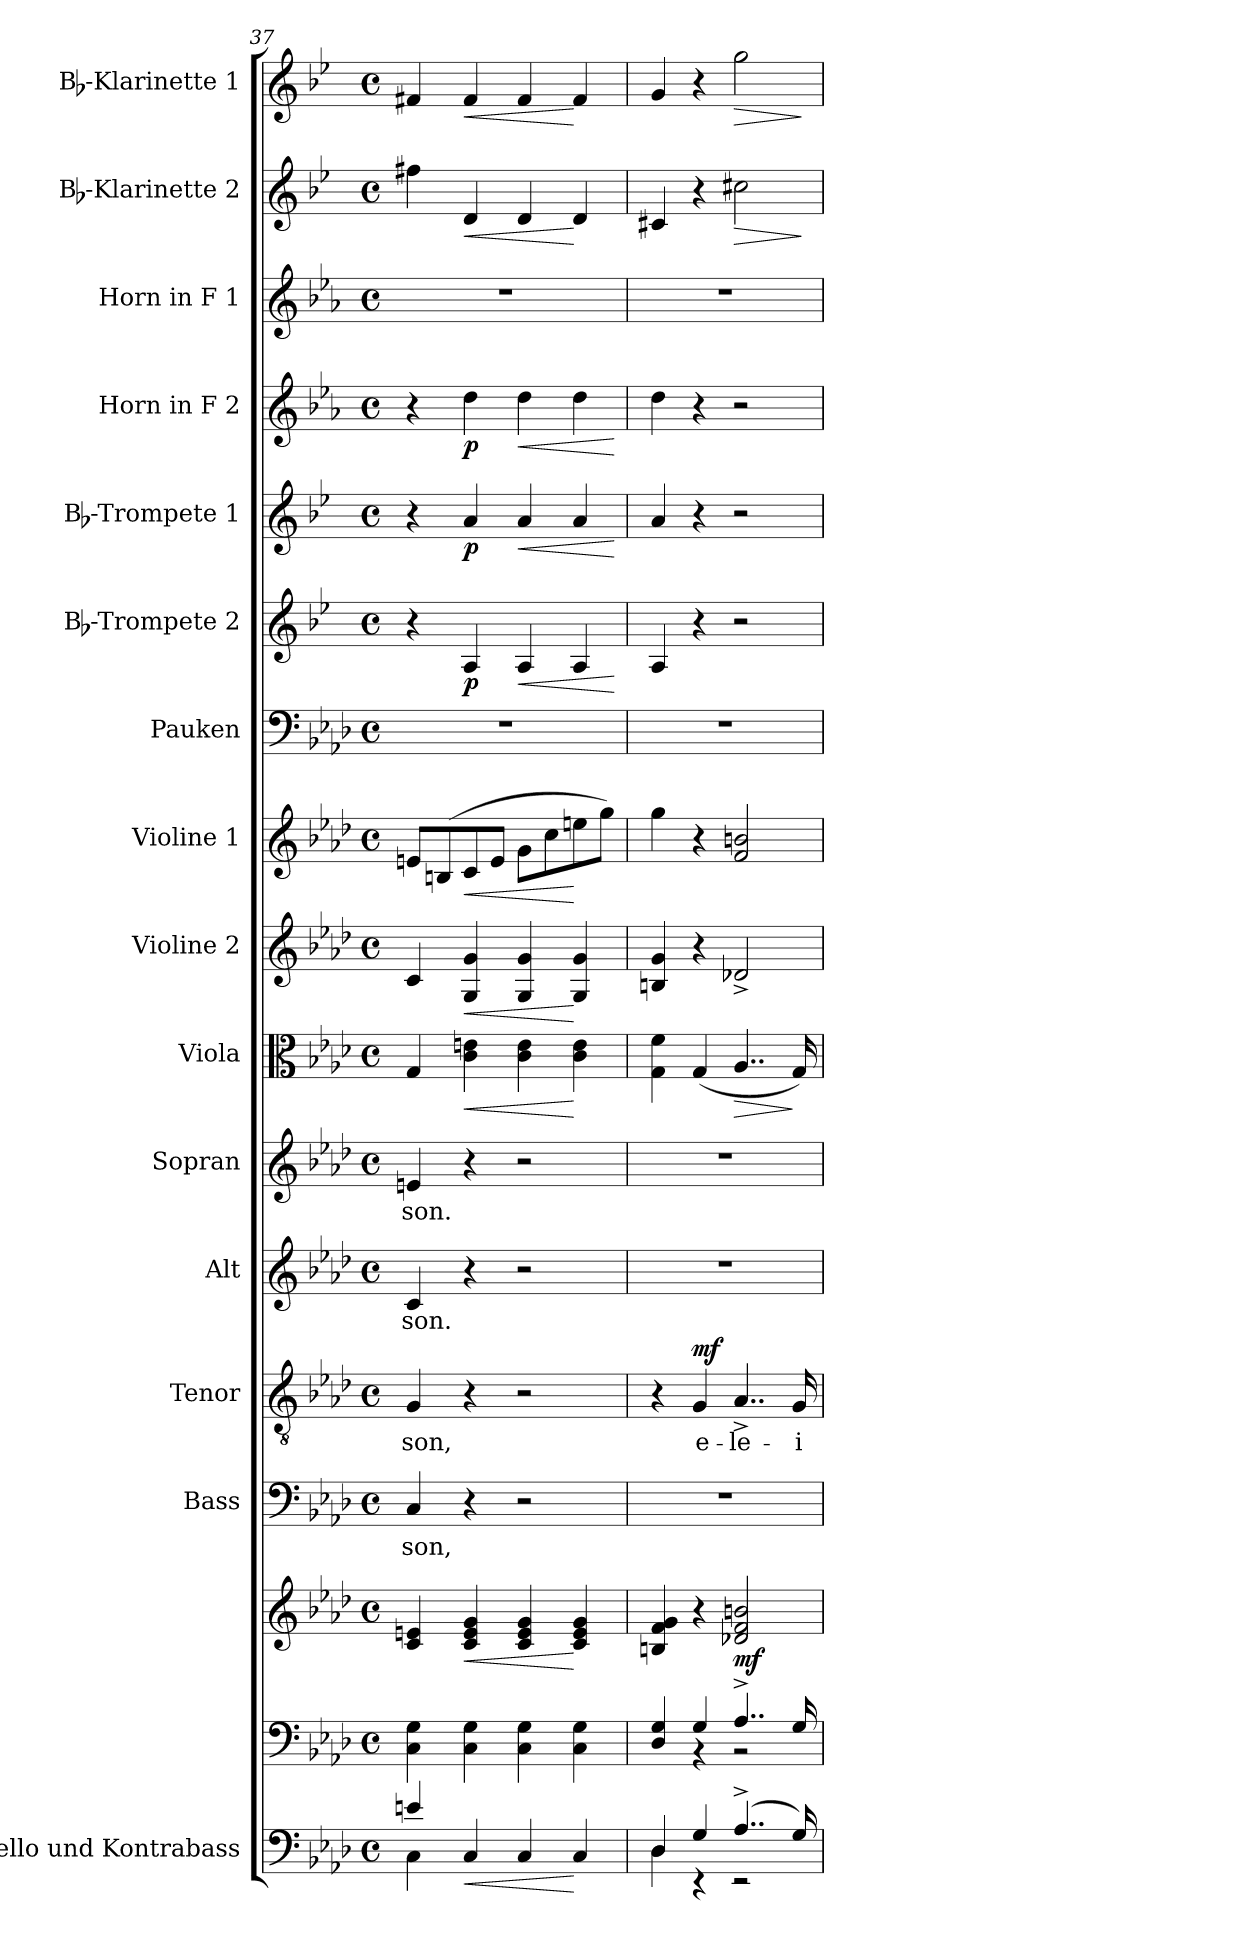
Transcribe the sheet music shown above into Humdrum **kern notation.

**kern	**dynam	**kern	**kern	**dynam	**kern	**text	**kern	**text	**dynam	**kern	**text	**kern	**text	**kern	**dynam	**kern	**dynam	**kern	**dynam	**kern	**kern	**dynam	**kern	**dynam	**kern	**dynam	**kern	**kern	**dynam	**kern	**dynam
*part16	*part16	*part15	*part15	*part15	*part14	*part14	*part13	*part13	*part13	*part12	*part12	*part11	*part11	*part10	*part10	*part9	*part9	*part8	*part8	*part7	*part6	*part6	*part5	*part5	*part4	*part4	*part3	*part2	*part2	*part1	*part1
*staff17	*staff17	*staff16	*staff15	*staff15/16	*staff14	*staff14	*staff13	*staff13	*staff13	*staff12	*staff12	*staff11	*staff11	*staff10	*staff10	*staff9	*staff9	*staff8	*staff8	*staff7	*staff6	*staff6	*staff5	*staff5	*staff4	*staff4	*staff3	*staff2	*staff2	*staff1	*staff1
*I"Cello und Kontrabass	*	*	*	*	*I"Bass	*	*I"Tenor	*	*	*I"Alt	*	*I"Sopran	*	*I"Viola	*	*I"Violine 2	*	*I"Violine 1	*	*I"Pauken	*I"Bb-Trompete 2	*	*I"Bb-Trompete 1	*	*I"Horn in F 2	*	*I"Horn in F 1	*I"Bb-Klarinette 2	*	*I"Bb-Klarinette 1	*
*I'Kb.	*	*	*	*	*I'B.	*	*I'T.	*	*	*I'A.	*	*I'S.	*	*I'Vla.	*	*I'Vl. 2	*	*I'Vl. 1	*	*I'Pk.	*I'Bb Trp. 2	*	*I'Bb Trp. 1	*	*	*	*	*I'Bb Kl. 2	*	*I'Bb Kl. 1	*
*clefF4	*	*clefF4	*clefG2	*	*clefF4	*	*clefGv2	*	*	*clefG2	*	*clefG2	*	*clefC3	*	*clefG2	*	*clefG2	*	*clefF4	*clefG2	*	*clefG2	*	*clefG2	*	*clefG2	*clefG2	*	*clefG2	*
*ITrd7c12	*	*	*	*	*	*	*	*	*	*	*	*	*	*	*	*	*	*	*	*	*ITrd1c2	*	*ITrd1c2	*	*ITrd4c7	*	*ITrd4c7	*ITrd1c2	*	*ITrd1c2	*
*k[b-e-a-d-]	*	*k[b-e-a-d-]	*k[b-e-a-d-]	*	*k[b-e-a-d-]	*	*k[b-e-a-d-]	*	*	*k[b-e-a-d-]	*	*k[b-e-a-d-]	*	*k[b-e-a-d-]	*	*k[b-e-a-d-]	*	*k[b-e-a-d-]	*	*k[b-e-a-d-]	*k[b-e-a-d-]	*	*k[b-e-a-d-]	*	*k[b-e-a-d-]	*	*k[b-e-a-d-]	*k[b-e-a-d-]	*	*k[b-e-a-d-]	*
*A-:	*	*A-:	*A-:	*	*A-:	*	*A-:	*	*	*A-:	*	*A-:	*	*A-:	*	*A-:	*	*A-:	*	*A-:	*A-:	*	*A-:	*	*A-:	*	*A-:	*A-:	*	*A-:	*
*M4/4	*	*M4/4	*M4/4	*	*M4/4	*	*M4/4	*	*	*M4/4	*	*M4/4	*	*M4/4	*	*M4/4	*	*M4/4	*	*M4/4	*M4/4	*	*M4/4	*	*M4/4	*	*M4/4	*M4/4	*	*M4/4	*
*met(c)	*	*met(c)	*met(c)	*	*met(c)	*	*met(c)	*	*	*met(c)	*	*met(c)	*	*met(c)	*	*met(c)	*	*met(c)	*	*met(c)	*met(c)	*	*met(c)	*	*met(c)	*	*met(c)	*met(c)	*	*met(c)	*
=37	=37	=37	=37	=37	=37	=37	=37	=37	=37	=37	=37	=37	=37	=37	=37	=37	=37	=37	=37	=37	=37	=37	=37	=37	=37	=37	=37	=37	=37	=37	=37
*^	*	*	*	*	*	*	*	*	*	*	*	*	*	*	*	*	*	*	*	*	*	*	*	*	*	*	*	*	*	*	*
!	!	!	!	!	!	!	!LO:LY:b	!	!LO:LY:b	!	!	!LO:LY:b	!	!LO:LY:b	!	!	!	!	!	!	!	!	!	!	!	!	!	!	!	!	!	!
4En/	4CC\	.	4C\ 4G\	4c/ 4en/	.	4C/	-son,	4G/	-son,	.	4c/	-son.	4en/	-son.	4G/	.	4c/	.	8en/L	.	1r	4r	.	4r	.	4r	.	1r	4een\	.	4en/	.
.	.	.	.	.	.	.	.	.	.	.	.	.	.	.	.	.	.	.	(>8Bn/	.	.	.	.	.	.	.	.	.	.	.	.	.
!	!	!LO:HP:b	!	!	!LO:HP:b	!	!	!	!	!	!	!	!	!	!	!LO:HP:b	!	!LO:HP:b	!	!LO:HP:b	!	!	!LO:DY:b	!	!LO:DY:b	!	!LO:DY:b	!	!	!LO:HP:b	!	!LO:HP:b
4CC/	4ryy	<	4C\ 4G\	4c/ 4e/ 4g/	<	4r	.	4r	.	.	4r	.	4r	.	4c\ 4en\	<	4G/ 4g/	<	8c/	<	.	4G/	p	4g/	p	4g\	p	.	4c/	<	4e/	<
.	.	.	.	.	.	.	.	.	.	.	.	.	.	.	.	.	.	.	8e/J	.	.	.	.	.	.	.	.	.	.	.	.	.
!	!	!	!	!	!	!	!	!	!	!	!	!	!	!	!	!	!	!	!	!	!	!	!LO:HP:b	!	!LO:HP:b	!	!LO:HP:b	!	!	!	!	!
4CC/	2ryy	.	4C\ 4G\	4c/ 4e/ 4g/	.	2r	.	2r	.	.	2r	.	2r	.	4c\ 4e\	.	4G/ 4g/	.	8g\L	.	.	4G/	<	4g/	<	4g\	<	.	4c/	.	4e/	.
.	.	.	.	.	.	.	.	.	.	.	.	.	.	.	.	.	.	.	8cc\	.	.	.	.	.	.	.	.	.	.	.	.	.
4CC/	.	[	4C\ 4G\	4c/ 4e/ 4g/	[	.	.	.	.	.	.	.	.	.	4c\ 4e\	[	4G/ 4g/	[	8een\	[	.	4G/	.	4g/	.	4g\	.	.	4c/	[	4e/	[
.	.	.	.	.	.	.	.	.	.	.	.	.	.	.	.	.	.	.	8gg\J)	.	.	.	.	.	.	.	.	.	.	.	.	.
*v	*v	*	*	*	*	*	*	*	*	*	*	*	*	*	*	*	*	*	*	*	*	*	*	*	*	*	*	*	*	*	*	*
.	.	.	.	.	.	.	.	.	.	.	.	.	.	.	.	.	.	.	.	.	.	[	.	[	.	[	.	.	.	.	.
=38	=38	=38	=38	=38	=38	=38	=38	=38	=38	=38	=38	=38	=38	=38	=38	=38	=38	=38	=38	=38	=38	=38	=38	=38	=38	=38	=38	=38	=38	=38	=38
*^	*	*^	*	*	*	*	*	*	*	*	*	*	*	*	*	*	*	*	*	*	*	*	*	*	*	*	*	*	*	*	*
4DD-/	4DD-\	.	4D-/ 4G/	4ryy	4Bn/ 4f/ 4g/	.	1r	.	4r	.	.	1r	.	1r	.	4G\ 4f\	.	4Bn/ 4g/	.	4gg\	.	1r	4G/	.	4g/	.	4g\	.	1r	4Bn/	.	4f/	.
!	!	!	!	!	!	!	!	!	!	!LO:LY:b	!LO:DY:a	!	!	!	!	!	!	!	!	!	!	!	!	!	!	!	!	!	!	!	!	!	!
4GG/	4rEE	.	4G/	4rBB	4r	.	.	.	4G/	e-	mf	.	.	.	.	(<4G/	.	4r	.	4r	.	.	4r	.	4r	.	4r	.	.	4r	.	4r	.
!	!	!	!	!	!	!LO:DY:b	!	!	!	!LO:LY:b	!	!	!	!	!	!	!LO:HP:b	!	!	!	!	!	!	!	!	!	!	!	!	!	!LO:HP:b	!	!LO:HP:b
(4..AA-^>/	2rEE	.	4..A-^>/	2rBB	2d-X/ 2f/ 2bn/	mf	.	.	4..A-^>/	-le-	.	.	.	.	.	4..A-/	>	2d-X^</	.	2f/ 2bn/	.	.	2r	.	2r	.	2r	.	.	2bn\	>	2ff\	>
!	!	!	!	!	!	!	!	!	!	!LO:LY:b	!	!	!	!	!	!	!	!	!	!	!	!	!	!	!	!	!	!	!	!	!	!	!
16GG/)	.	.	16G/	.	.	.	.	.	16G/	-i-	.	.	.	.	.	16G/)	]	.	.	.	.	.	.	.	.	.	.	.	.	.	.	.	.
*v	*v	*	*	*	*	*	*	*	*	*	*	*	*	*	*	*	*	*	*	*	*	*	*	*	*	*	*	*	*	*	*	*	*
*	*	*v	*v	*	*	*	*	*	*	*	*	*	*	*	*	*	*	*	*	*	*	*	*	*	*	*	*	*	*	*	*	*
.	.	.	.	.	.	.	.	.	.	.	.	.	.	.	.	.	.	.	.	.	.	.	.	.	.	.	.	.	]	.	]
=	=	=	=	=	=	=	=	=	=	=	=	=	=	=	=	=	=	=	=	=	=	=	=	=	=	=	=	=	=	=	=
*-	*-	*-	*-	*-	*-	*-	*-	*-	*-	*-	*-	*-	*-	*-	*-	*-	*-	*-	*-	*-	*-	*-	*-	*-	*-	*-	*-	*-	*-	*-	*-
